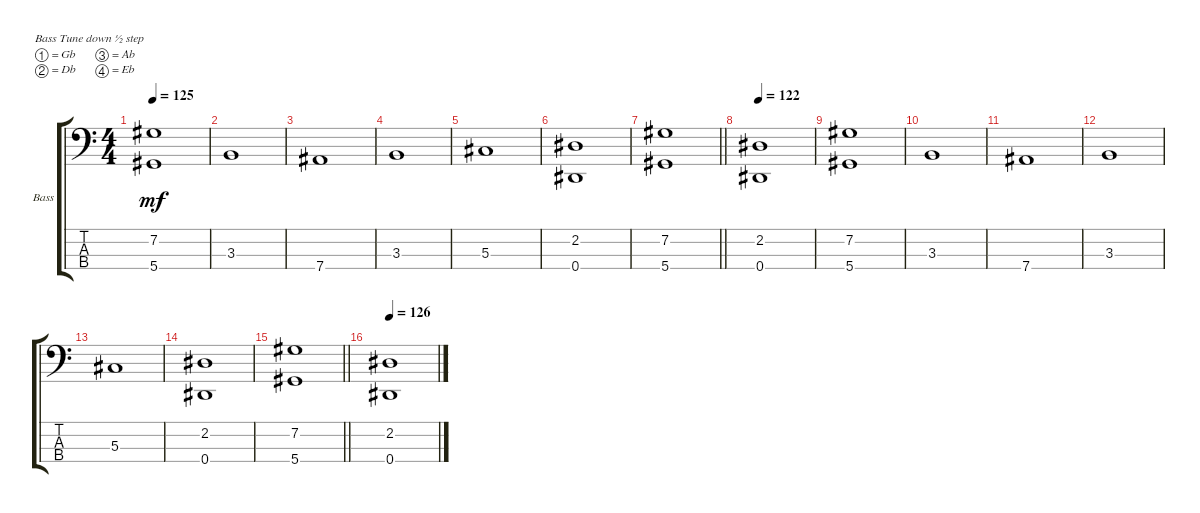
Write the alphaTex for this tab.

\defaultSystemsLayout 4
\bracketExtendMode groupsimilarinstruments
\firstSystemTrackNameOrientation horizontal
\otherSystemsTrackNameOrientation horizontal
\chordDiagramsInScore
\track ("Bass" "Bass") {instrument electricbassfinger}
\staff {score tabs}
\tuning (Gb2 Db2 Ab1 Eb1)
\ts (4 4)
\tempo 125
\clef f4
\ks c
(5.4 7.2).1{dy mf} |
3.3.1 |
7.4.1 |
3.3.1 |
5.3.1 |
(0.4 2.2).1 |
\barLineRight lightlight
(5.4 7.2).1 |
\tempo 122
(0.4 2.2).1 |
(5.4 7.2).1 |
3.3.1 |
7.4.1 |
3.3.1 |
5.3.1 |
(0.4 2.2).1 |
\barLineRight lightlight
(5.4 7.2).1 |
\tempo (126 0.0175439)
(0.4 2.2).1
